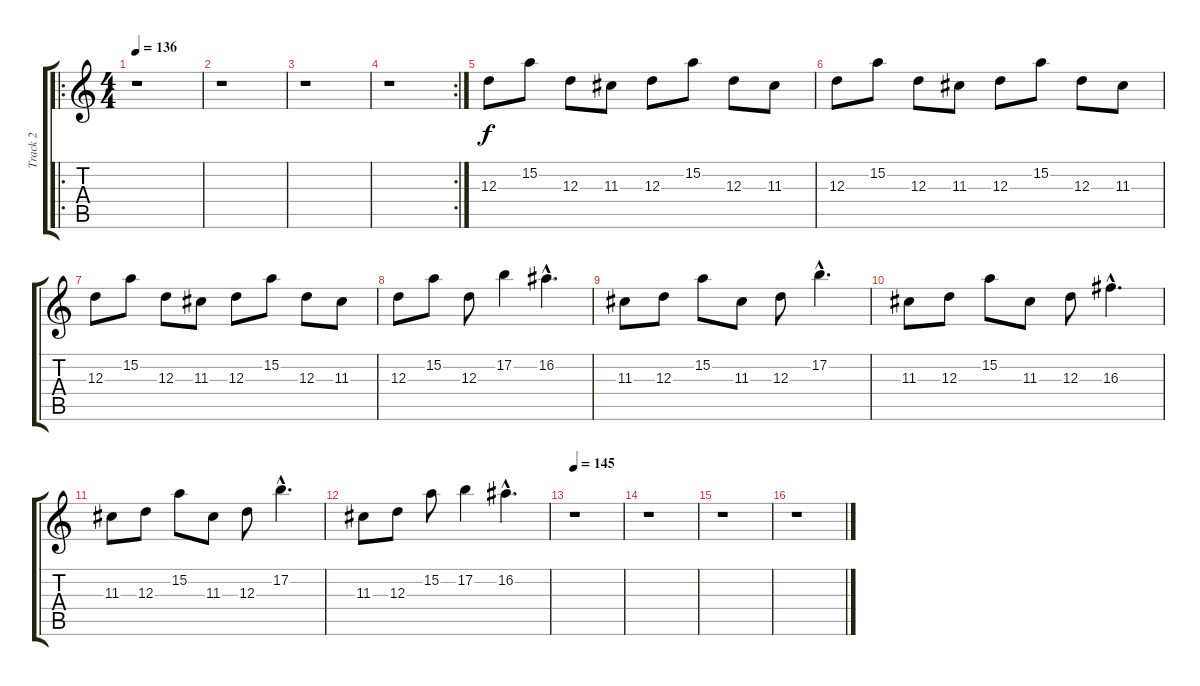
\track ("Track 2" "Track 2") {instrument distortionguitar}
\staff {score tabs}
\tuning (B3 Gb3 D3 A2 E2 B1) {hide}
\ro
\ts (4 4)
\tempo 136
\clef g2
\ks c
r.1{dy f instrument distortionguitar} |
r.1 |
r.1 |
\rc 2
r.1 |
12.3.8{volume 7} 15.2.8 12.3.8 11.3.8 12.3.8 15.2.8 12.3.8 11.3.8 |
12.3.8 15.2.8 12.3.8 11.3.8 12.3.8 15.2.8 12.3.8 11.3.8 |
12.3.8 15.2.8 12.3.8 11.3.8 12.3.8 15.2.8 12.3.8 11.3.8 |
12.3.8 15.2.8 12.3.8 17.2.4 16.2{hac}.4{d} |
11.3.8 12.3.8 15.2.8 11.3.8 12.3.8 17.2{hac}.4{d} |
11.3.8 12.3.8 15.2.8 11.3.8 12.3.8 16.3{hac}.4{d} |
11.3.8 12.3.8 15.2.8 11.3.8 12.3.8 17.2{hac}.4{d} |
11.3.8 12.3.8 15.2.8 17.2.4 16.2{hac}.4{d} |
\tempo 145
r.1 |
r.1 |
r.1 |
r.1
